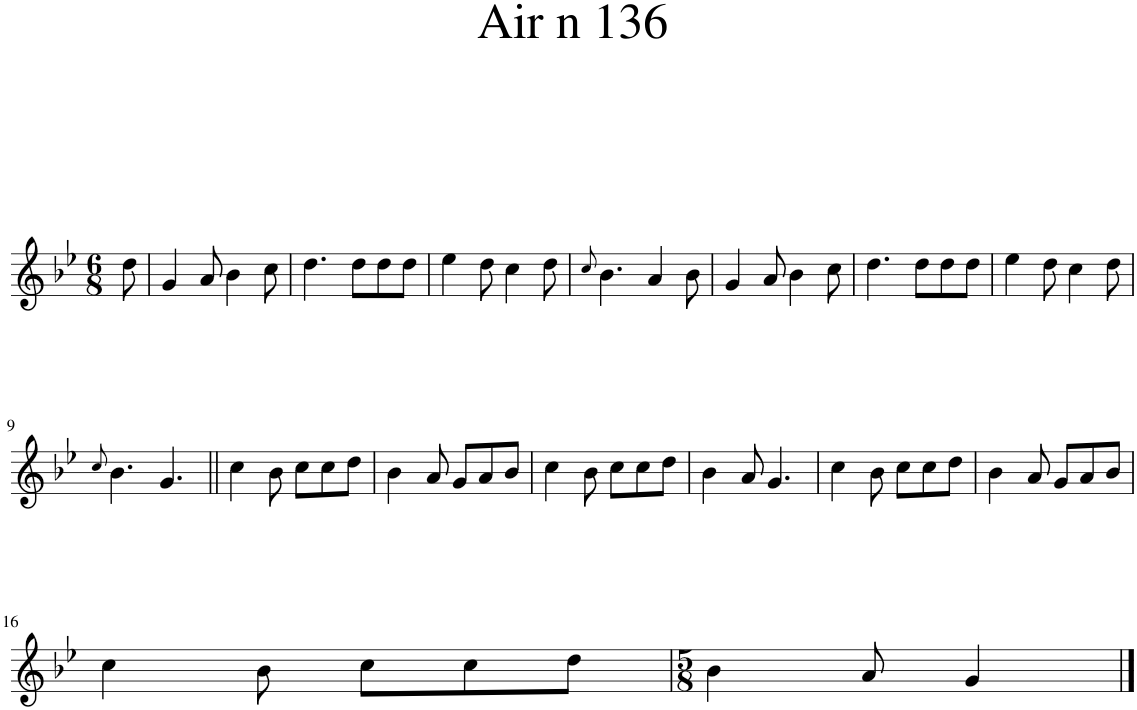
**kern
*part1
*staff1
*I"Piano
*I'Pno.
*clefG2
*k[b-e-]
*M6/8
=1
8dd\
=2
4g/
8a/
4b-\
8cc\
=3
4.dd\
8dd\L
8dd\
8dd\J
=4
4ee-\
8dd\
4cc\
8dd\
=5
8qcc/
4.b-\
4a/
8b-\
=6
4g/
8a/
4b-\
8cc\
=7
4.dd\
8dd\L
8dd\
8dd\J
=8
4ee-\
8dd\
4cc\
8dd\
!!LO:LB:g=z
=9
8qcc/
4.b-\
4.g/
=10||
4cc\
8b-\
8cc\L
8cc\
8dd\J
=11
4b-\
8a/
8g/L
8a/
8b-/J
=12
4cc\
8b-\
8cc\L
8cc\
8dd\J
=13
4b-\
8a/
4.g/
=14
4cc\
8b-\
8cc\L
8cc\
8dd\J
=15
4b-\
8a/
8g/L
8a/
8b-/J
!!LO:LB:g=z
=16
4cc\
8b-\
8cc\L
8cc\
8dd\J
=17
*M5/8
4b-\
8a/
4g/
==
*-
